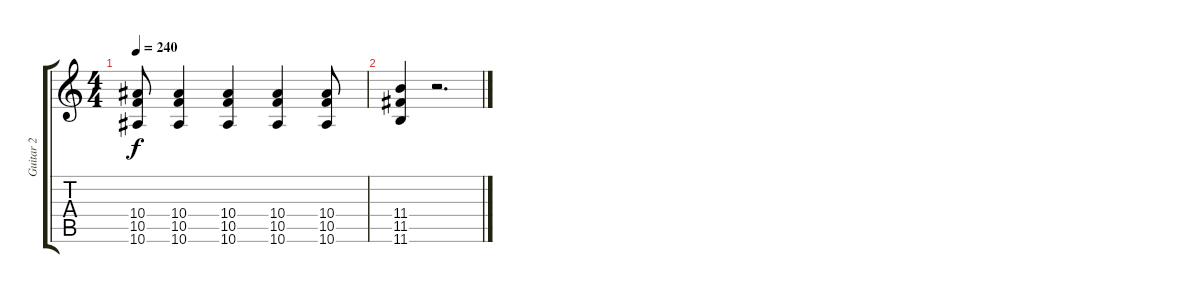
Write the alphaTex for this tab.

\track ("Guitar 2" "Guitar 2") {instrument distortionguitar}
\staff {score tabs}
\tuning (G4 C4 G3 C3 G2 C2) {hide}
\ts (4 4)
\tempo 240
\clef g2
\ks c
(10.4 10.5 10.6).8{dy f} (10.4 10.5 10.6).4 (10.4 10.5 10.6).4 (10.4 10.5 10.6).4 (10.4 10.5 10.6).8 |
(11.4 11.5 11.6).4 r.2{d}
